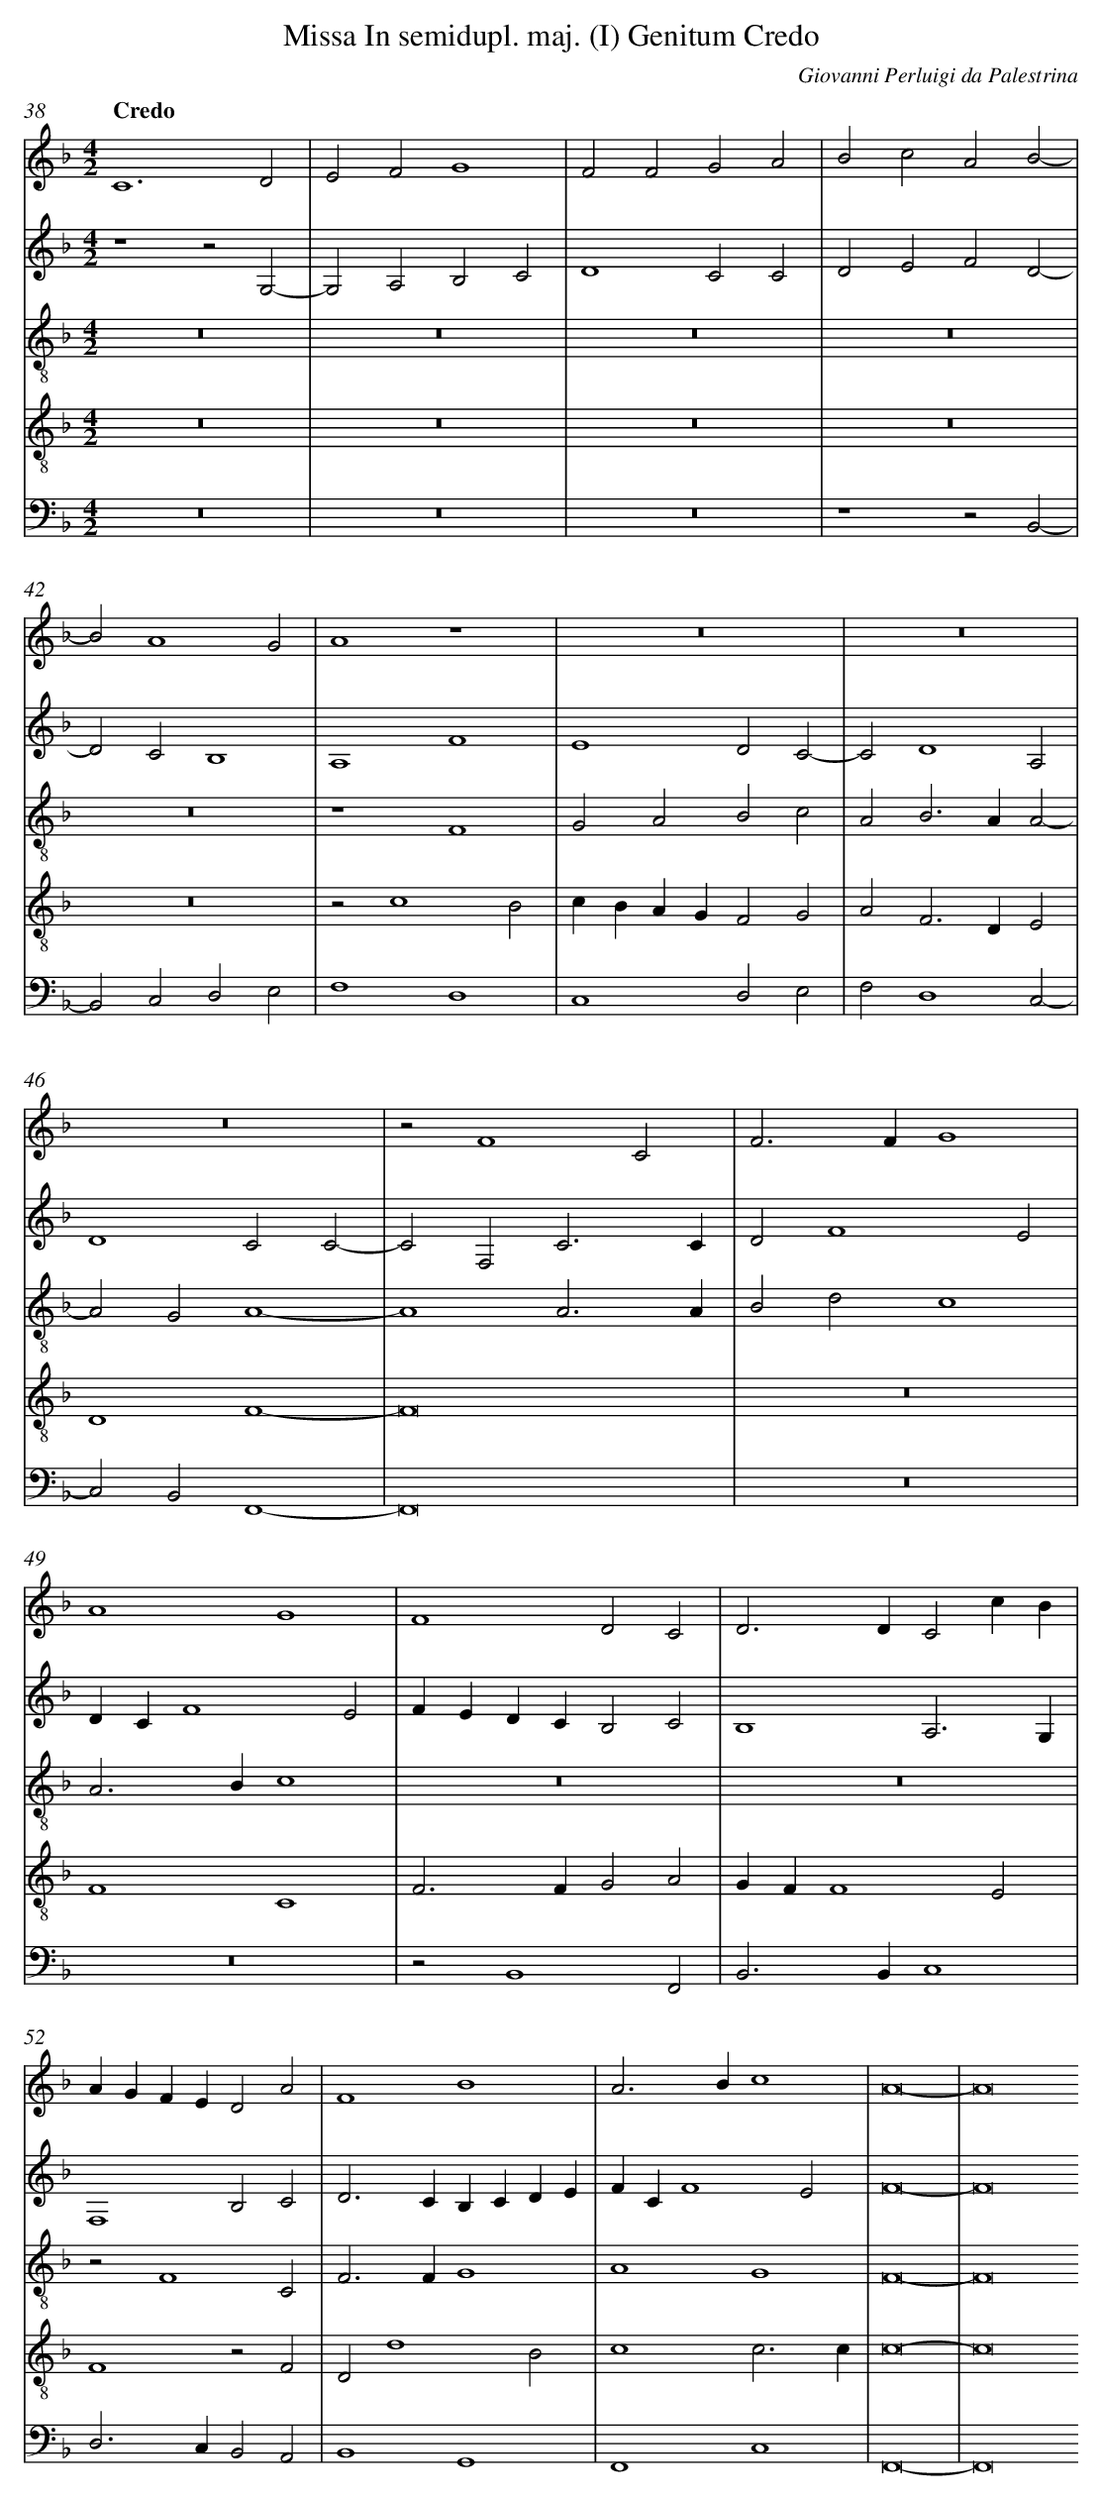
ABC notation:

X:1
T: Missa In semidupl. maj. (I) Genitum Credo
C: Giovanni Perluigi da Palestrina
L: 1/4
M: 4/2
Q: "Credo"
V: 1 clef=treble
V: 2 clef=treble
V: 3 clef=treble-8
V: 4 clef=treble-8
V: 5 clef=bass
K: F
[V:1] C6D2 |
[V:2] z4z2G,2- |
[V:3] z8 |
[V:4] z8 |
[V:5] z8 |
[V:1] E2F2G4 |
[V:2] G,2A,2B,2C2 |
[V:3] z8 |
[V:4] z8 |
[V:5] z8 |
[V:1] F2F2G2A2 |
[V:2] D4C2C2 |
[V:3] z8 |
[V:4] z8 |
[V:5] z8 |
[V:1] B2c2A2B2- |
[V:2] D2E2F2D2- |
[V:3] z8 |
[V:4] z8 |
[V:5] z4z2B,,2- |
[V:1] B2A4G2 |
[V:2] D2C2B,4 |
[V:3] z8 |
[V:4] z8 |
[V:5] B,,2C,2D,2E,2 |
[V:1] A4z4 |
[V:2] A,4F4 |
[V:3] z4F4 |
[V:4] z2c4B2 |
[V:5] F,4D,4 |
[V:1] z8 |
[V:2] E4D2C2- |
[V:3] G2A2B2c2 |
[V:4] cBAGF2G2 |
[V:5] C,4D,2E,2 |
[V:1] z8 |
[V:2] C2D4A,2 |
[V:3] A2B2>A2A2- |
[V:4] A2F2>D2E2 |
[V:5] F,2D,4C,2- |
[V:1] z8 |
[V:2] D4C2C2- |
[V:3] A2G2A4- |
[V:4] D4F4- |
[V:5] C,2B,,2F,,4- |
[V:1] z2F4C2 |
[V:2] C2F,2C3C |
[V:3] A4A3A |
[V:4] F8 |
[V:5] F,,8 |
[V:1] F2>F2G4 |
[V:2] D2F4E2 |
[V:3] B2d2c4 |
[V:4] z8 |
[V:5] z8 |
[V:1] A4G4 |
[V:2] DCF4E2 |
[V:3] A2>B2c4 |
[V:4] F4C4 |
[V:5] z8 |
[V:1] F4D2C2 |
[V:2] FEDCB,2C2 |
[V:3] z8 |
[V:4] F2>F2G2A2 |
[V:5] z2B,,4F,,2 |
[V:1] D2>D2C2cB |
[V:2] B,4A,3G, |
[V:3] z8 |
[V:4] GFF4E2 |
[V:5] B,,2>B,,2C,4 |
[V:1] AGFED2A2 |
[V:2] F,4B,2C2 |
[V:3] z2F4C2 |
[V:4] F4z2F2 |
[V:5] D,2>C,2B,,2A,,2 |
[V:1] F4B4 |
[V:2] D2>C2B,CDE |
[V:3] F2>F2G4 |
[V:4] D2d4B2 |
[V:5] B,,4G,,4 |
[V:1] A2>B2c4 |
[V:2] FCF4E2 |
[V:3] A4G4 |
[V:4] c4c3c |
[V:5] F,,4C,4 |
[V:1] A8- |
[V:2] F8- |
[V:3] F8- |
[V:4] c8- |
[V:5] F,,8- |
[V:1] A8
[V:2] F8
[V:3] F8
[V:4] c8
[V:5] F,,8
